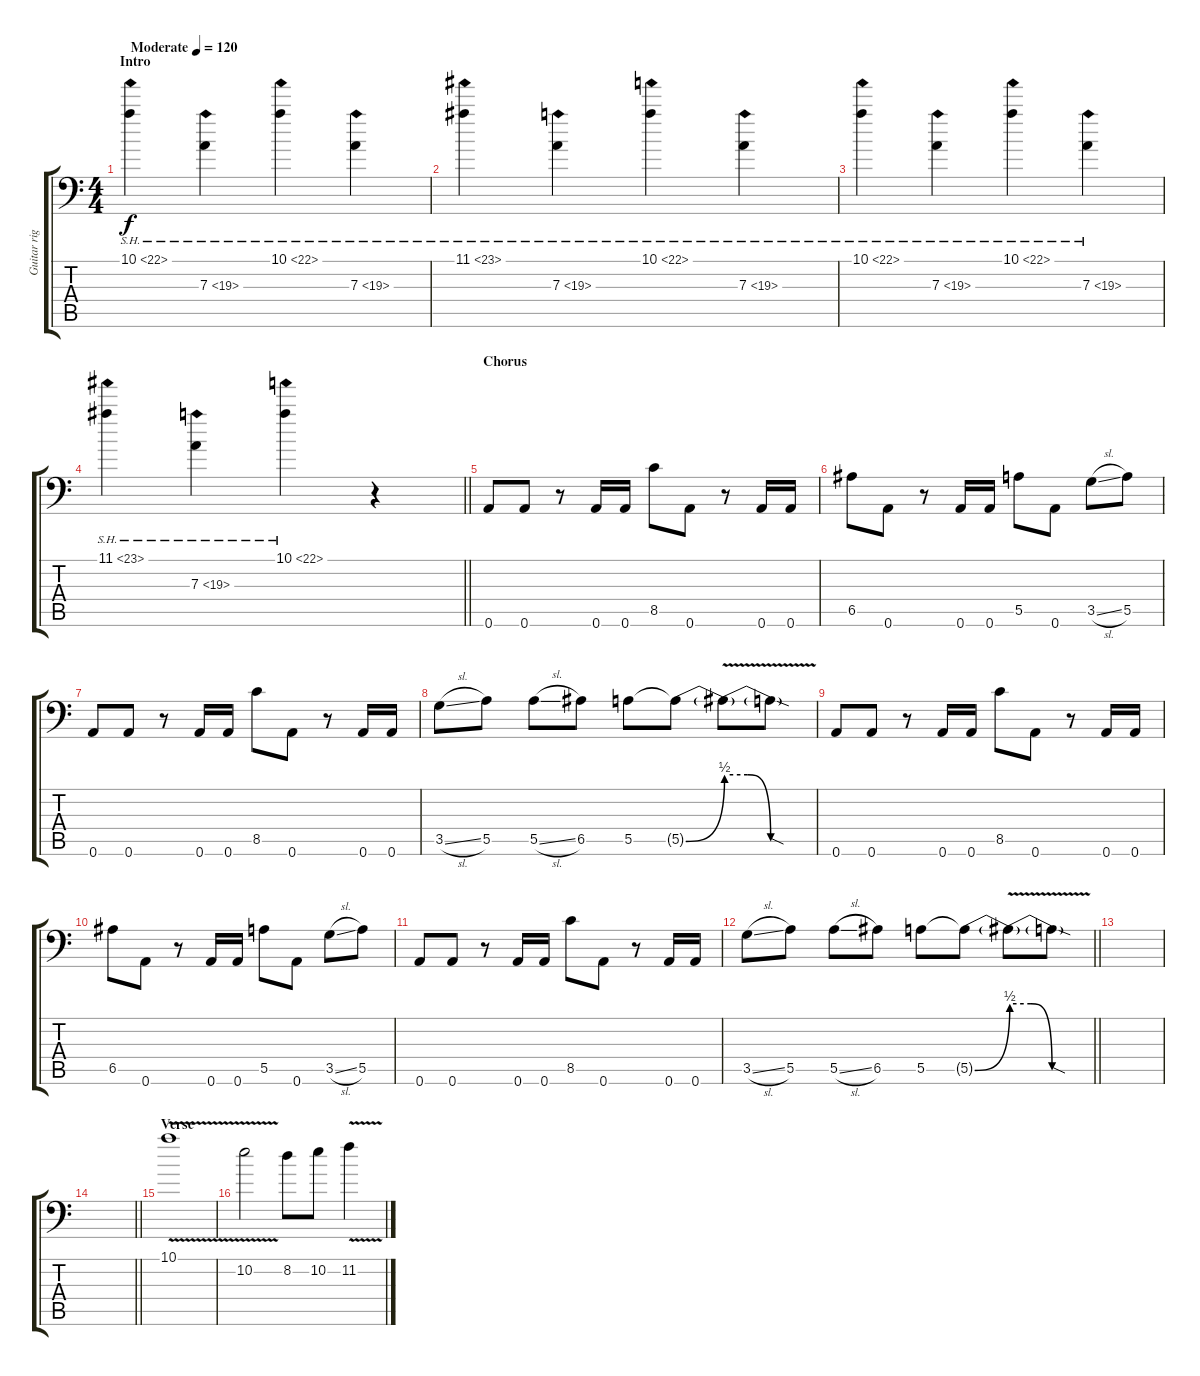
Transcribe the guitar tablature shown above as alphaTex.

\track ("Guitar right" "Guitar rig") {instrument distortionguitar}
\staff {score tabs}
\tuning (B3 Gb3 D3 A2 E2 A1) {hide}
\ts (4 4)
\section ("" "Intro")
\tempo (120 "Moderate")
\clef f4
\ks c
10.1{sh 12}.4{dy f instrument distortionguitar} 7.3{sh 12}.4 10.1{sh 12}.4 7.3{sh 12}.4 |
11.1{sh 12}.4 7.3{sh 12}.4 10.1{sh 12}.4 7.3{sh 12}.4 |
10.1{sh 12}.4 7.3{sh 12}.4 10.1{sh 12}.4 7.3{sh 12}.4 |
\barLineRight lightlight
11.1{sh 12}.4 7.3{sh 12}.4 10.1{sh 12}.4 r.4 |
\section ("" "Chorus")
0.6.8 0.6.8 r.8 0.6.16 0.6.16 8.5.8 0.6.8 r.8 0.6.16 0.6.16 |
6.5.8 0.6.8 r.8 0.6.16 0.6.16 5.5.8 0.6.8 3.5{sl}.8 5.5.8 |
0.6.8 0.6.8 r.8 0.6.16 0.6.16 8.5.8 0.6.8 r.8 0.6.16 0.6.16 |
3.5{sl}.8 5.5.8 5.5{sl}.8 6.5.8 5.5.8 5.5{be (bend 0 0 60 2) t}.8 5.5{be (custom 0 2 15 2 30 0 60 0) v t}.8 5.5{sod t}.8 |
0.6.8 0.6.8 r.8 0.6.16 0.6.16 8.5.8 0.6.8 r.8 0.6.16 0.6.16 |
6.5.8 0.6.8 r.8 0.6.16 0.6.16 5.5.8 0.6.8 3.5{sl}.8 5.5.8 |
0.6.8 0.6.8 r.8 0.6.16 0.6.16 8.5.8 0.6.8 r.8 0.6.16 0.6.16 |
\barLineRight lightlight
3.5{sl}.8 5.5.8 5.5{sl}.8 6.5.8 5.5.8 5.5{be (bend 0 0 60 2) t}.8 5.5{be (custom 0 2 15 2 30 0 60 0) v t}.8 5.5{sod t}.8 |
\section ("" "")
|
\barLineRight lightlight
|
\section ("" "Verse")
10.1{v}.1 |
10.2{v}.2 8.2.8 10.2.8 11.2{v}.4
